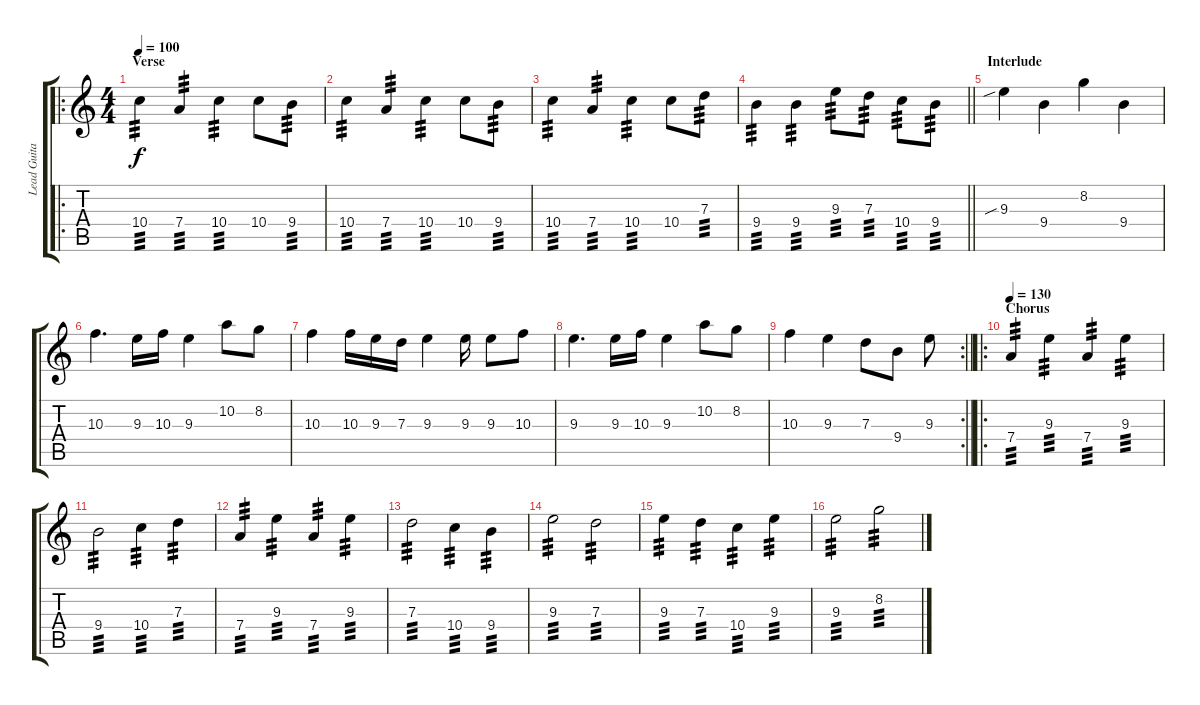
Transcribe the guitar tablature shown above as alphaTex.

\track ("Lead Guitar" "Lead Guita") {instrument overdrivenguitar}
\staff {score tabs}
\tuning (E4 B3 G3 D3 A2 E2) {hide}
\ro
\ts (4 4)
\section ("" "Verse")
\tempo 100
\clef g2
\ks c
10.4.4{tp 3 dy f} 7.4.4{tp 3} 10.4.4{tp 3} 10.4.8 9.4.8{tp 3} |
10.4.4{tp 3} 7.4.4{tp 3} 10.4.4{tp 3} 10.4.8 9.4.8{tp 3} |
10.4.4{tp 3} 7.4.4{tp 3} 10.4.4{tp 3} 10.4.8 7.3.8{tp 3} |
\barLineRight lightlight
9.4.4{tp 3} 9.4.4{tp 3} 9.3.8{tp 3} 7.3.8{tp 3} 10.4.8{tp 3} 9.4.8{tp 3} |
\section ("" "Interlude")
9.3{sib}.4 9.4.4 8.2.4 9.4.4 |
10.3.4{d} 9.3.16 10.3.16 9.3.4 10.2.8 8.2.8 |
10.3.4 10.3.16 9.3.16 7.3.16 9.3.4 9.3.16 9.3.8 10.3.8 |
9.3.4{d} 9.3.16 10.3.16 9.3.4 10.2.8 8.2.8 |
\rc 2
\barLineRight lightlight
10.3.4 9.3.4 7.3.8 9.4.8 9.3.8 |
\ro
\section ("" "Chorus")
\tempo 130
7.4.4{tp 3} 9.3.4{tp 3} 7.4.4{tp 3} 9.3.4{tp 3} |
9.4.2{tp 3} 10.4.4{tp 3} 7.3.4{tp 3} |
7.4.4{tp 3} 9.3.4{tp 3} 7.4.4{tp 3} 9.3.4{tp 3} |
7.3.2{tp 3} 10.4.4{tp 3} 9.4.4{tp 3} |
9.3.2{tp 3} 7.3.2{tp 3} |
9.3.4{tp 3} 7.3.4{tp 3} 10.4.4{tp 3} 9.3.4{tp 3} |
9.3.2{tp 3} 8.2.2{tp 3}
